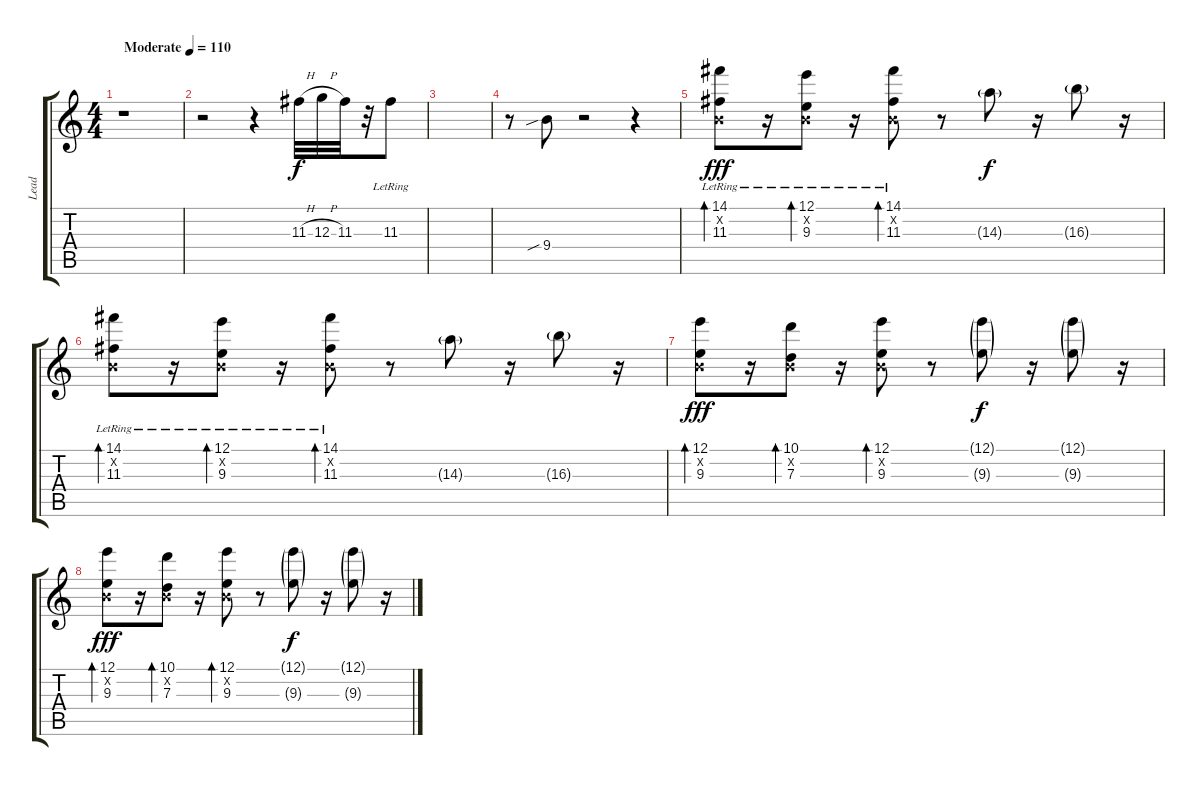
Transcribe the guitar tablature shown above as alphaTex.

\track ("Lead" "Lead") {instrument acousticguitarnylon}
\staff {score tabs}
\tuning (E4 B3 G3 D3 A2 E2) {hide}
\ts (4 4)
\tempo (110 "Moderate")
\clef g2
\ks c
r.1{dy f instrument acousticguitarnylon} |
r.2 r.4 11.3{h}.32 12.3{h}.32 11.3.32 r.32 11.3{lr}.8 |
|
r.8 9.4{sib}.8 r.2 r.4 |
(14.1{lr} 0.2{x} 11.3{lr}).8{bd 60 dy fff balance 8} r.16 (12.1{lr} 0.2{x} 9.3).8{bd 60} r.16 (14.1{lr} 0.2{x} 11.3).8{bd 60} r.8 14.3{g}.8{dy f} r.16 16.3{g}.8 r.16 |
(14.1{lr} 0.2{x} 11.3).8{bd 60} r.16 (12.1{lr} 0.2{x} 9.3).8{bd 60} r.16 (14.1{lr} 0.2{x} 11.3).8{bd 60} r.8 14.3{g}.8 r.16 16.3{g}.8 r.16 |
(12.1 0.2{x} 9.3).8{bd 60 dy fff} r.16 (10.1 0.2{x} 7.3).8{bd 60} r.16 (12.1 0.2{x} 9.3).8{bd 60} r.8 (12.1{g} 9.3{g}).8{dy f} r.16 (12.1{g} 9.3{g}).8 r.16 |
(12.1 0.2{x} 9.3).8{bd 60 dy fff} r.16 (10.1 0.2{x} 7.3).8{bd 60} r.16 (12.1 0.2{x} 9.3).8{bd 60} r.8 (12.1{g} 9.3{g}).8{dy f} r.16 (12.1{g} 9.3{g}).8 r.16
